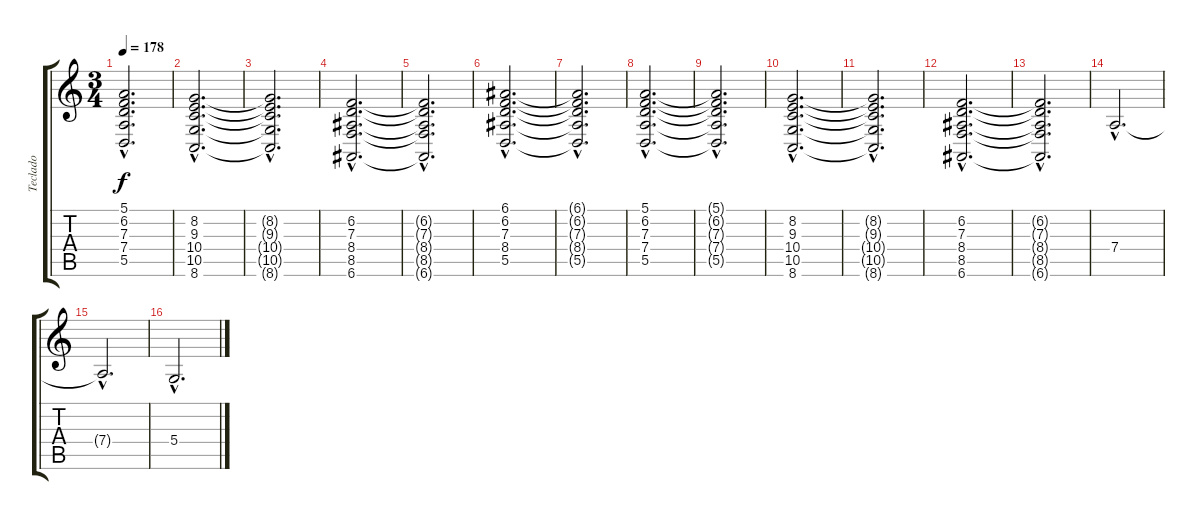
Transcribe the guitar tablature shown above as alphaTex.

\track ("Teclado" "Teclado") {instrument choiraahs}
\staff {score tabs}
\tuning (E4 B3 G3 D3 A2 E2) {hide}
\ts (3 4)
\tempo 178
\clef g2
\ks c
(5.1{hac t} 6.2{hac t} 7.3{hac t} 7.4{hac t} 5.5{hac t}).2{d dy f} |
(8.2{hac} 9.3{hac} 10.4{hac} 10.5{hac} 8.6{hac}).2{d} |
(8.2{hac t} 9.3{hac t} 10.4{hac t} 10.5{hac t} 8.6{hac t}).2{d} |
(6.2{hac} 7.3{hac} 8.4{hac} 8.5{hac} 6.6{hac}).2{d} |
(6.2{hac t} 7.3{hac t} 8.4{hac t} 8.5{hac t} 6.6{hac t}).2{d} |
(6.1{hac} 6.2{hac} 7.3{hac} 8.4{hac} 5.5{hac}).2{d} |
(6.1{hac t} 6.2{hac t} 7.3{hac t} 8.4{hac t} 5.5{hac t}).2{d} |
(5.1{hac} 6.2{hac} 7.3{hac} 7.4{hac} 5.5{hac}).2{d} |
(5.1{hac t} 6.2{hac t} 7.3{hac t} 7.4{hac t} 5.5{hac t}).2{d} |
(8.2{hac} 9.3{hac} 10.4{hac} 10.5{hac} 8.6{hac}).2{d} |
(8.2{hac t} 9.3{hac t} 10.4{hac t} 10.5{hac t} 8.6{hac t}).2{d} |
(6.2{hac} 7.3{hac} 8.4{hac} 8.5{hac} 6.6{hac}).2{d} |
(6.2{hac t} 7.3{hac t} 8.4{hac t} 8.5{hac t} 6.6{hac t}).2{d} |
7.4{hac}.2{d} |
7.4{hac t}.2{d} |
5.4{hac}.2{d}
